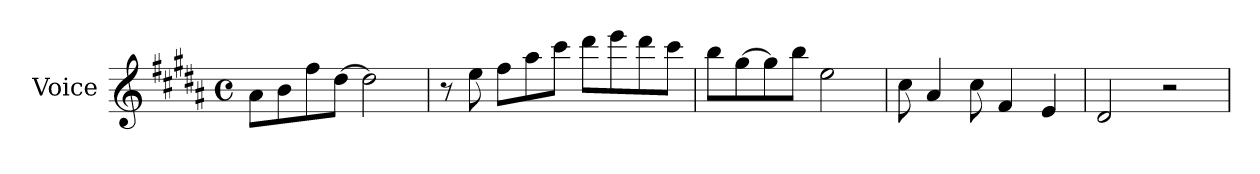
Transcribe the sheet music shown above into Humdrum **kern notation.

**kern
*part1
*staff1
*I"Voice
*I'Voice
*clefG2
*k[f#c#g#d#a#]
*M4/4
*met(c)
=1
8a#\L
8b\
8ff#\
[>8dd#\J
2dd#\]
=2
8r
8ee\
8ff#\L
8aa#\
8ccc#\J
8ddd#\L
8eee\
8ddd#\
8ccc#\J
=3
8bb\L
[>8gg#\
8gg#\]
8bb\J
2ee\
=4
8cc#\
4a#/
8cc#\
4f#/
4e/
=5
2d#/
2rcc
=
*-
